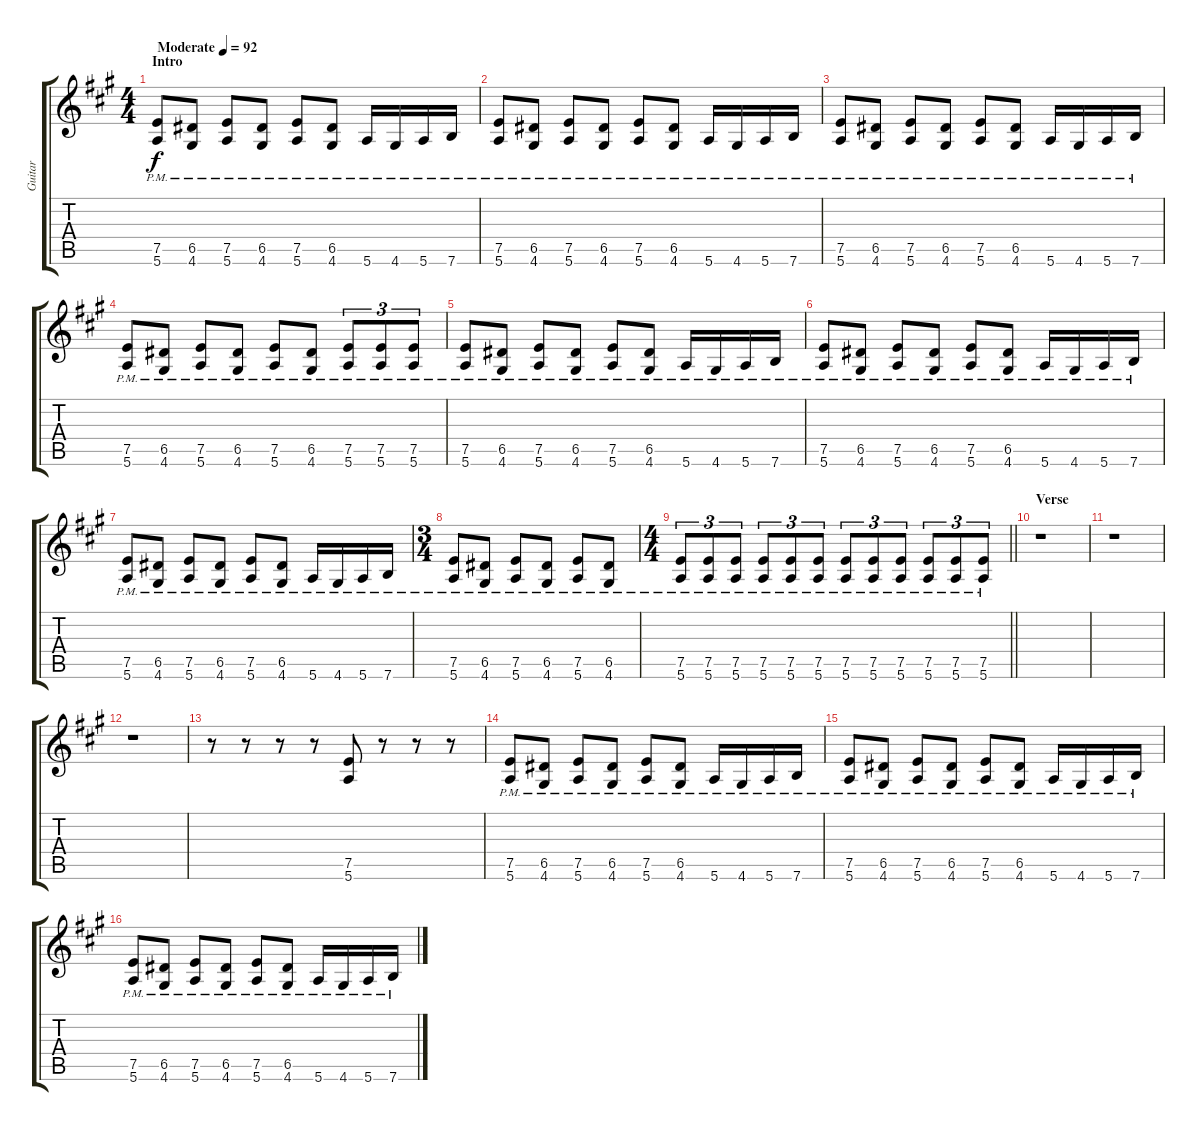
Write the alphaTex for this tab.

\track ("Guitar" "Guitar") {instrument distortionguitar}
\staff {score tabs}
\tuning (E4 B3 G3 D3 A2 E2) {hide}
\ts (4 4)
\section ("" "Intro")
\tempo (92 "Moderate")
\clef g2
\ks f#minor
(7.5{pm} 5.6{pm}).8{dy f instrument distortionguitar} (6.5{pm} 4.6{pm}).8 (7.5{pm} 5.6{pm}).8 (6.5{pm} 4.6{pm}).8 (7.5{pm} 5.6{pm}).8 (6.5{pm} 4.6{pm}).8 5.6{pm}.16 4.6{pm}.16 5.6{pm}.16 7.6{pm}.16 |
(7.5{pm} 5.6{pm}).8 (6.5{pm} 4.6{pm}).8 (7.5{pm} 5.6{pm}).8 (6.5{pm} 4.6{pm}).8 (7.5{pm} 5.6{pm}).8 (6.5{pm} 4.6{pm}).8 5.6{pm}.16 4.6{pm}.16 5.6{pm}.16 7.6{pm}.16 |
(7.5{pm} 5.6{pm}).8 (6.5{pm} 4.6{pm}).8 (7.5{pm} 5.6{pm}).8 (6.5{pm} 4.6{pm}).8 (7.5{pm} 5.6{pm}).8 (6.5{pm} 4.6{pm}).8 5.6{pm}.16 4.6{pm}.16 5.6{pm}.16 7.6{pm}.16 |
(7.5{pm} 5.6{pm}).8 (6.5{pm} 4.6{pm}).8 (7.5{pm} 5.6{pm}).8 (6.5{pm} 4.6{pm}).8 (7.5{pm} 5.6{pm}).8 (6.5{pm} 4.6{pm}).8 (7.5{pm} 5.6{pm}).8{tu (3 2)} (7.5{pm} 5.6{pm}).8{tu (3 2)} (7.5{pm} 5.6{pm}).8{tu (3 2)} |
(7.5{pm} 5.6{pm}).8 (6.5{pm} 4.6{pm}).8 (7.5{pm} 5.6{pm}).8 (6.5{pm} 4.6{pm}).8 (7.5{pm} 5.6{pm}).8 (6.5{pm} 4.6{pm}).8 5.6{pm}.16 4.6{pm}.16 5.6{pm}.16 7.6{pm}.16 |
(7.5{pm} 5.6{pm}).8 (6.5{pm} 4.6{pm}).8 (7.5{pm} 5.6{pm}).8 (6.5{pm} 4.6{pm}).8 (7.5{pm} 5.6{pm}).8 (6.5{pm} 4.6{pm}).8 5.6{pm}.16 4.6{pm}.16 5.6{pm}.16 7.6{pm}.16 |
(7.5{pm} 5.6{pm}).8 (6.5{pm} 4.6{pm}).8 (7.5{pm} 5.6{pm}).8 (6.5{pm} 4.6{pm}).8 (7.5{pm} 5.6{pm}).8 (6.5{pm} 4.6{pm}).8 5.6{pm}.16 4.6{pm}.16 5.6{pm}.16 7.6{pm}.16 |
\ts (3 4)
(7.5{pm} 5.6{pm}).8 (6.5{pm} 4.6{pm}).8 (7.5{pm} 5.6{pm}).8 (6.5{pm} 4.6{pm}).8 (7.5{pm} 5.6{pm}).8 (6.5{pm} 4.6{pm}).8 |
\ts (4 4)
\barLineRight lightlight
(7.5{pm} 5.6{pm}).8{tu (3 2)} (7.5{pm} 5.6{pm}).8{tu (3 2)} (7.5{pm} 5.6{pm}).8{tu (3 2)} (7.5{pm} 5.6{pm}).8{tu (3 2)} (7.5{pm} 5.6{pm}).8{tu (3 2)} (7.5{pm} 5.6{pm}).8{tu (3 2)} (7.5{pm} 5.6{pm}).8{tu (3 2)} (7.5{pm} 5.6{pm}).8{tu (3 2)} (7.5{pm} 5.6{pm}).8{tu (3 2)} (7.5{pm} 5.6{pm}).8{tu (3 2)} (7.5{pm} 5.6{pm}).8{tu (3 2)} (7.5{pm} 5.6{pm}).8{tu (3 2)} |
\section ("" "Verse")
r.1 |
r.1 |
r.1 |
r.8 r.8 r.8 r.8 (7.5 5.6).8 r.8 r.8 r.8 |
(7.5{pm} 5.6{pm}).8 (6.5{pm} 4.6{pm}).8 (7.5{pm} 5.6{pm}).8 (6.5{pm} 4.6{pm}).8 (7.5{pm} 5.6{pm}).8 (6.5{pm} 4.6{pm}).8 5.6{pm}.16 4.6{pm}.16 5.6{pm}.16 7.6{pm}.16 |
(7.5{pm} 5.6{pm}).8 (6.5{pm} 4.6{pm}).8 (7.5{pm} 5.6{pm}).8 (6.5{pm} 4.6{pm}).8 (7.5{pm} 5.6{pm}).8 (6.5{pm} 4.6{pm}).8 5.6{pm}.16 4.6{pm}.16 5.6{pm}.16 7.6{pm}.16 |
(7.5{pm} 5.6{pm}).8 (6.5{pm} 4.6{pm}).8 (7.5{pm} 5.6{pm}).8 (6.5{pm} 4.6{pm}).8 (7.5{pm} 5.6{pm}).8 (6.5{pm} 4.6{pm}).8 5.6{pm}.16 4.6{pm}.16 5.6{pm}.16 7.6{pm}.16
